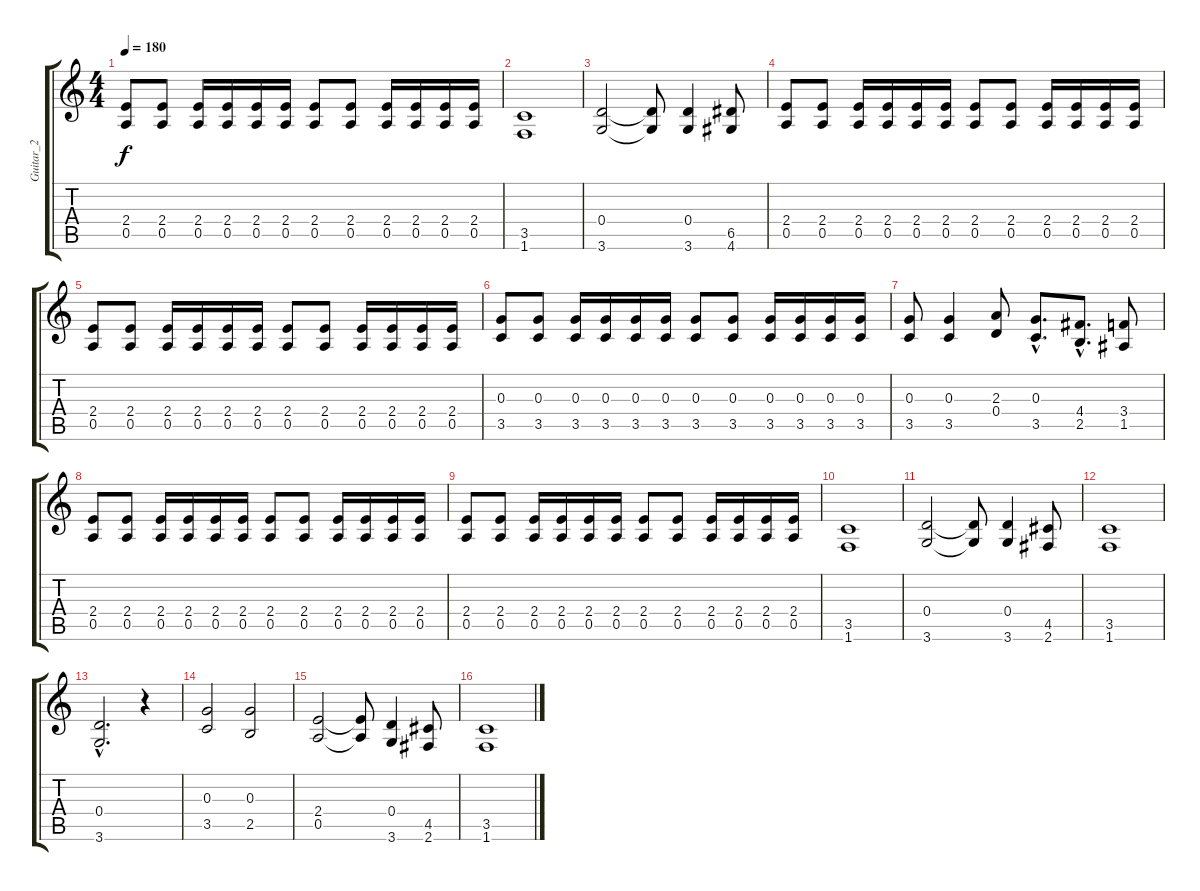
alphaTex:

\track ("Guitar_2" "Guitar_2") {instrument distortionguitar}
\staff {score tabs}
\tuning (E4 B3 G3 D3 A2 E2) {hide}
\ts (4 4)
\tempo 180
\clef g2
\ks c
(2.4 0.5).8{dy f} (2.4 0.5).8 (2.4 0.5).16 (2.4 0.5).16 (2.4 0.5).16 (2.4 0.5).16 (2.4 0.5).8 (2.4 0.5).8 (2.4 0.5).16 (2.4 0.5).16 (2.4 0.5).16 (2.4 0.5).16 |
(3.5 1.6).1 |
(0.4 3.6).2 (0.4{t} 3.6{t}).8 (0.4 3.6).4 (6.5 4.6).8 |
(2.4 0.5).8 (2.4 0.5).8 (2.4 0.5).16 (2.4 0.5).16 (2.4 0.5).16 (2.4 0.5).16 (2.4 0.5).8 (2.4 0.5).8 (2.4 0.5).16 (2.4 0.5).16 (2.4 0.5).16 (2.4 0.5).16 |
(2.4 0.5).8 (2.4 0.5).8 (2.4 0.5).16 (2.4 0.5).16 (2.4 0.5).16 (2.4 0.5).16 (2.4 0.5).8 (2.4 0.5).8 (2.4 0.5).16 (2.4 0.5).16 (2.4 0.5).16 (2.4 0.5).16 |
(0.3 3.5).8 (0.3 3.5).8 (0.3 3.5).16 (0.3 3.5).16 (0.3 3.5).16 (0.3 3.5).16 (0.3 3.5).8 (0.3 3.5).8 (0.3 3.5).16 (0.3 3.5).16 (0.3 3.5).16 (0.3 3.5).16 |
(0.3 3.5).8 (0.3 3.5).4 (2.3 0.4).8 (0.3{hac} 3.5{hac}).8{d} (4.4{hac} 2.5{hac}).8{d} (3.4 1.5).8 |
(2.4 0.5).8 (2.4 0.5).8 (2.4 0.5).16 (2.4 0.5).16 (2.4 0.5).16 (2.4 0.5).16 (2.4 0.5).8 (2.4 0.5).8 (2.4 0.5).16 (2.4 0.5).16 (2.4 0.5).16 (2.4 0.5).16 |
(2.4 0.5).8 (2.4 0.5).8 (2.4 0.5).16 (2.4 0.5).16 (2.4 0.5).16 (2.4 0.5).16 (2.4 0.5).8 (2.4 0.5).8 (2.4 0.5).16 (2.4 0.5).16 (2.4 0.5).16 (2.4 0.5).16 |
(3.5 1.6).1 |
(0.4 3.6).2 (0.4{t} 3.6{t}).8 (0.4 3.6).4 (4.5 2.6).8 |
(3.5 1.6).1 |
(0.4{hac} 3.6{hac}).2{d} r.4 |
(0.3 3.5).2 (0.3 2.5).2 |
(2.4 0.5).2 (2.4{t} 0.5{t}).8 (0.4 3.6).4 (4.5 2.6).8 |
(3.5 1.6).1
